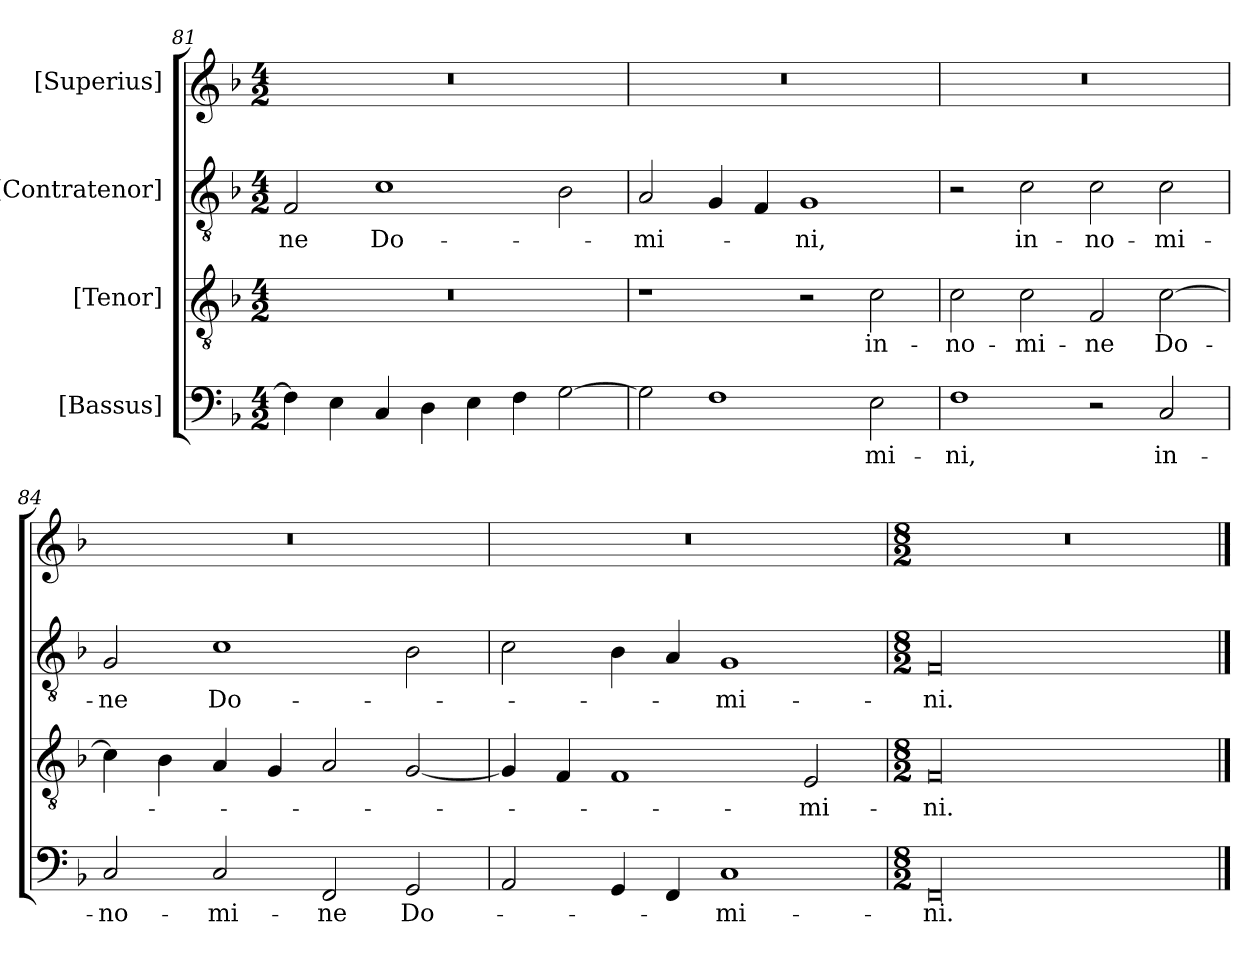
**kern	**text	**kern	**text	**kern	**text	**kern
*part4	*part4	*part3	*part3	*part2	*part2	*part1
*staff4	*staff4	*staff3	*staff3	*staff2	*staff2	*staff1
*I"[Bassus]	*	*I"[Tenor]	*	*I"[Contratenor]	*	*I"[Superius]
*clefF4	*	*clefGv2	*	*clefGv2	*	*clefG2
*k[b-]	*	*k[b-]	*	*k[b-]	*	*k[b-]
*M4/2	*	*M4/2	*	*M4/2	*	*M4/2
=81	=81	=81	=81	=81	=81	=81
4F\]	.	0r	.	2F/	-ne	0r
4E\	.	.	.	.	.	.
4C/	.	.	.	1c\	Do-	.
4D\	.	.	.	.	.	.
4E\	.	.	.	.	.	.
4F\	.	.	.	.	.	.
[2G\	.	.	.	2B-\	.	.
=82	=82	=82	=82	=82	=82	=82
2G\]	.	1r	.	2A/	-mi-	0r
1F\	.	.	.	4G/	.	.
.	.	.	.	4F/	.	.
.	.	2r	.	1G/	-ni,	.
2E\	-mi-	2c\	in-	.	.	.
=83	=83	=83	=83	=83	=83	=83
1F\	-ni,	2c\	no-	2r	.	0r
.	.	2c\	-mi-	2c\	in-	.
2r	.	2F/	-ne	2c\	no-	.
2C/	in-	[2c\	Do-	2c\	-mi-	.
=84	=84	=84	=84	=84	=84	=84
2C/	no-	4c\]	.	2G/	-ne	0r
.	.	4B-\	.	.	.	.
2C/	-mi-	4A/	.	1c\	Do-	.
.	.	4G/	.	.	.	.
2FF/	-ne	2A/	.	.	.	.
2GG/	Do-	[2G/	.	2B-\	.	.
=85	=85	=85	=85	=85	=85	=85
2AA/	.	4G/]	.	2c\	.	0r
.	.	4F/	.	.	.	.
4GG/	.	1F/	.	4B-\	.	.
4FF/	.	.	.	4A/	.	.
1C/	-mi-	.	.	1G/	-mi-	.
.	.	2E/	-mi-	.	.	.
=86	=86	=86	=86	=86	=86	=86
*M8/2	*	*M8/2	*	*M8/2	*	*M8/2
00FF/	-ni.	00F/	-ni.	00F/	-ni.	00r
==	==	==	==	==	==	==
*-	*-	*-	*-	*-	*-	*-
